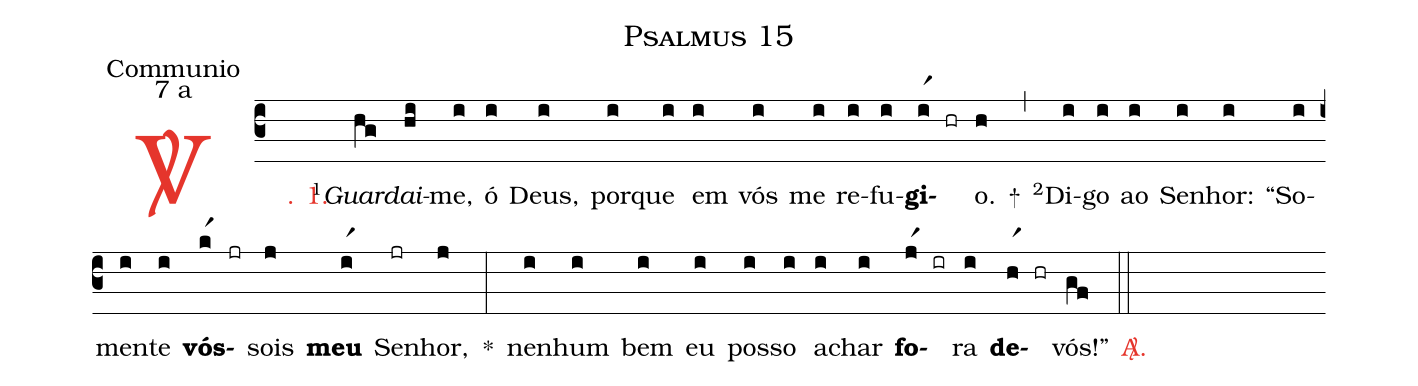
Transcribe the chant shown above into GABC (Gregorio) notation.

name: Psalmus 15;
office-part: Communio;
mode: 7;
mode-differentia: a;
%%
(c3)

<c><sp>V/</sp>. 1.</c>() <v>\VSup{1}</v><i>Guar</i>(hg)<i>dai-</i>(hi)me,(i) ó(i) Deus,(i) por(i)que(i) em(i) vós(i) me(i) re(i)fu(i)<b>gi</b>(ir1)(hr)o.(h) +(,) <v>\VSup{2}</v>Di(i)go(i) ao(i) Se(i)nhor:(i) “So(i)men(i)te(i) <b>vós</b>(kr1)(jr) sois(j) <b>meu</b>(ir1) Se(jr)nhor,(j) *(:) ne(i)nhum(i) bem(i) eu(i) pos(i)so(i) a(i)char(i) <b>fo</b>(jr1)(ir)ra(i) <b>de</b>(hr1)(hr) vós!”(gf)

<c><sp>A/</sp>.</c>(::)
